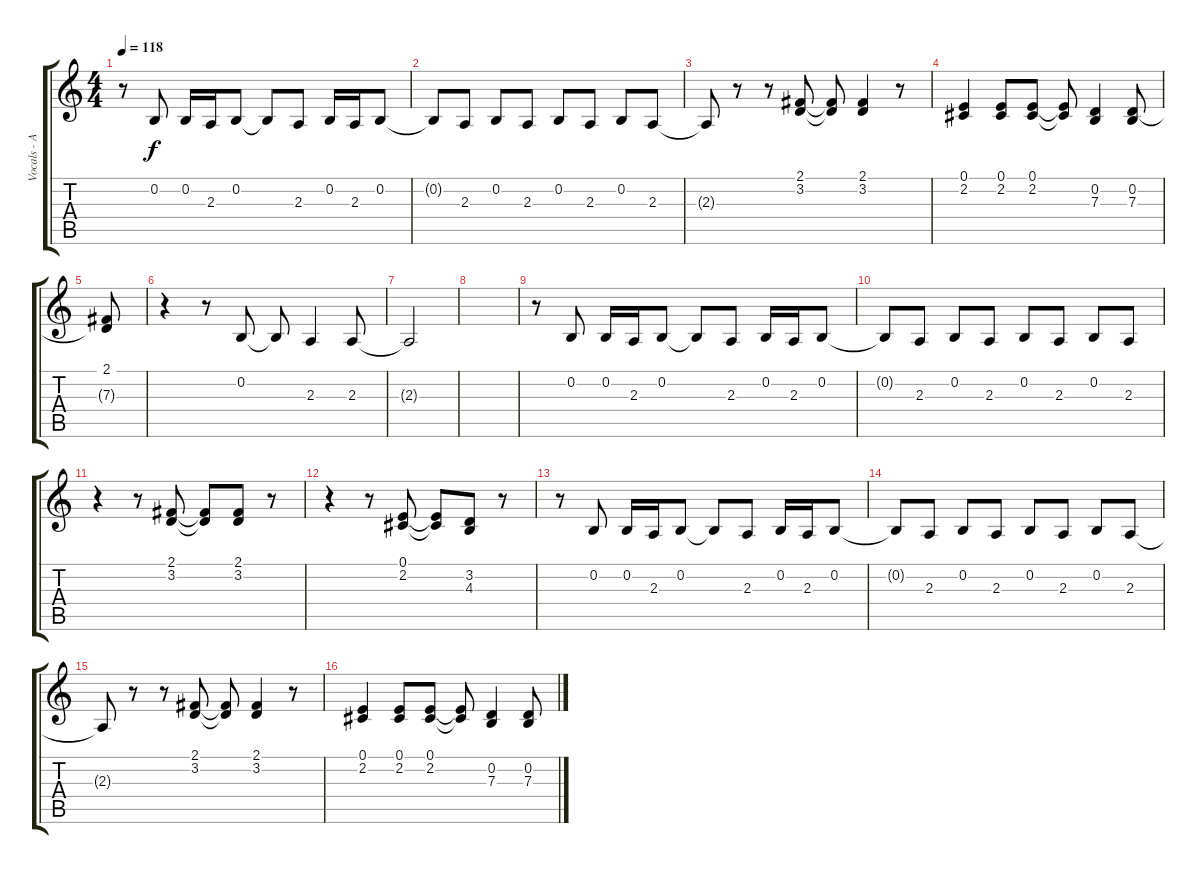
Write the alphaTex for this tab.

\track ("Vocals - Anthony" "Vocals - A") {instrument bassoon}
\staff {score tabs}
\tuning (E4 B3 G3 D3 A2 E2) {hide}
\ts (4 4)
\tempo 118
\clef g2
\ks c
r.8{dy f} 0.2.8 0.2.16 2.3.16 0.2.8 0.2{t}.8 2.3.8 0.2.16 2.3.16 0.2.8 |
0.2{t}.8 2.3.8 0.2.8 2.3.8 0.2.8 2.3.8 0.2.8 2.3.8 |
2.3{t}.8 r.8 r.8 (2.1 3.2).8 (2.1{t} 3.2{t}).8 (2.1 3.2).4 r.8 |
(0.1 2.2).4 (0.1 2.2).8 (0.1 2.2).8 (0.1{t} 2.2{t}).8 (0.2 7.3).4 (0.2 7.3).8 |
(2.1 7.3{t}).8 |
r.4 r.8 0.2.8 0.2{t}.8 2.3.4 2.3.8 |
2.3{t}.2 |
|
r.8 0.2.8 0.2.16 2.3.16 0.2.8 0.2{t}.8 2.3.8 0.2.16 2.3.16 0.2.8 |
0.2{t}.8 2.3.8 0.2.8 2.3.8 0.2.8 2.3.8 0.2.8 2.3.8 |
r.4 r.8 (2.1 3.2).8 (2.1{t} 3.2{t}).8 (2.1 3.2).8 r.8 |
r.4 r.8 (0.1 2.2).8 (0.1{t} 2.2{t}).8 (3.2 4.3).8 r.8 |
r.8 0.2.8 0.2.16 2.3.16 0.2.8 0.2{t}.8 2.3.8 0.2.16 2.3.16 0.2.8 |
0.2{t}.8 2.3.8 0.2.8 2.3.8 0.2.8 2.3.8 0.2.8 2.3.8 |
2.3{t}.8 r.8 r.8 (2.1 3.2).8 (2.1{t} 3.2{t}).8 (2.1 3.2).4 r.8 |
(0.1 2.2).4 (0.1 2.2).8 (0.1 2.2).8 (0.1{t} 2.2{t}).8 (0.2 7.3).4 (0.2 7.3).8
